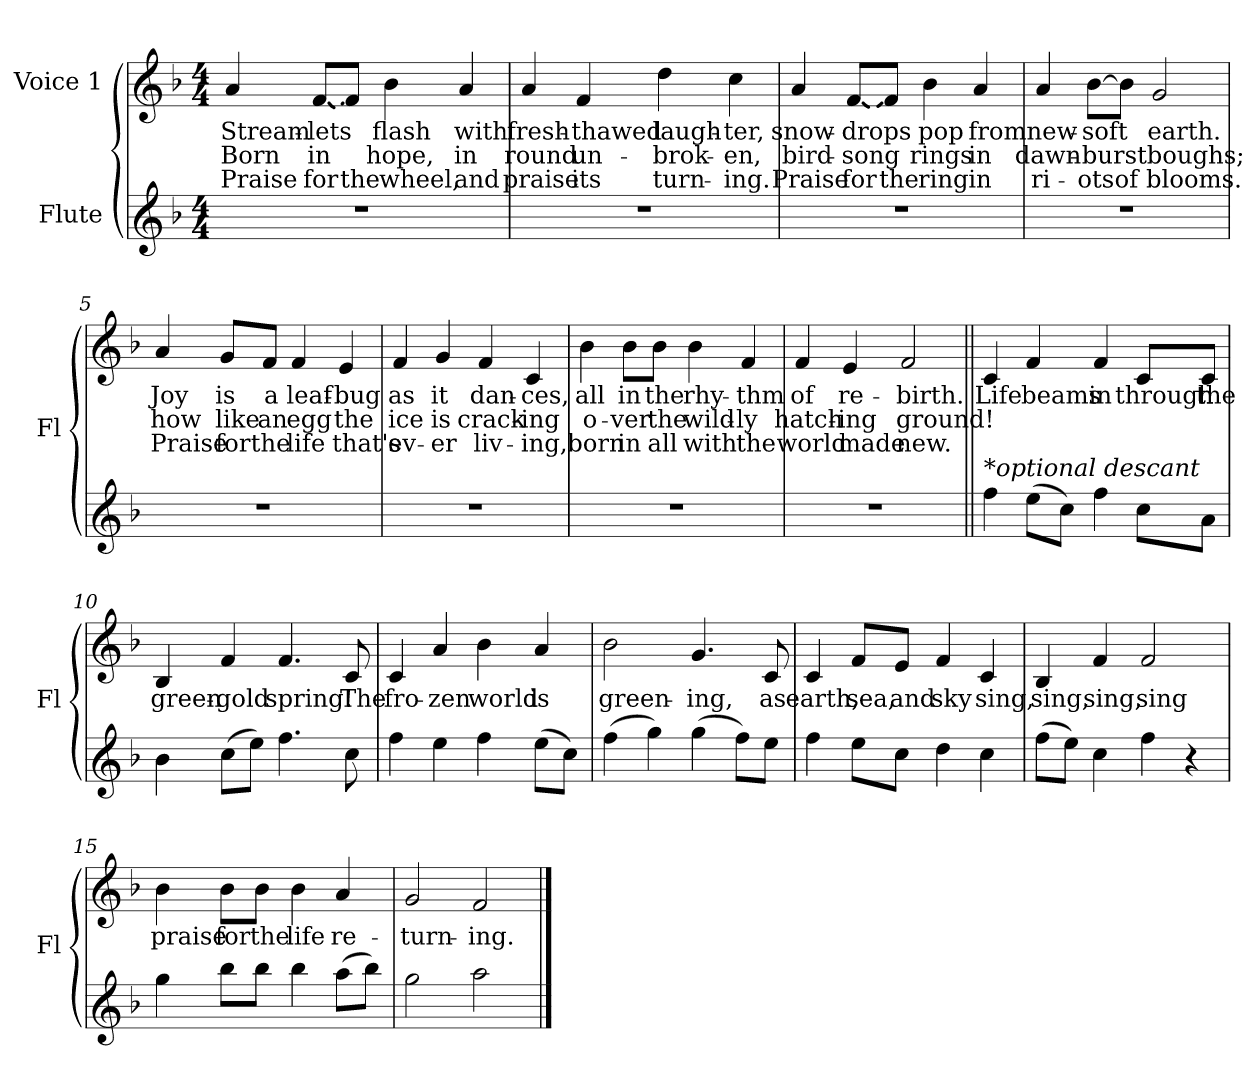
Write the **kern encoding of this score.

**kern	**kern	**text	**text	**text
*part2	*part1	*part1	*part1	*part1
*staff2	*staff1	*staff1	*staff1	*staff1
*I"Flute	*I"Voice 1	*	*	*
*I'Fl	*	*	*	*
*stria5	*	*	*	*
*clefG2	*clefG2	*	*	*
*k[b-]	*k[b-]	*	*	*
*M4/4	*M4/4	*	*	*
=1	=1	=1	=1	=1
!	!	!LO:LY:b	!LO:LY:b	!LO:LY:b
1r	4a/	Stream-	Born	Praise
!	!LO:T:dash	!LO:LY:b	!LO:LY:b	!LO:LY:b
.	[8f/L	-lets	in	for
!	!	!	!	!LO:LY:b
.	8f/J]	.	.	the
!	!	!LO:LY:b	!LO:LY:b	!LO:LY:b
.	4b-\	flash	hope,	wheel,
!	!	!LO:LY:b	!LO:LY:b	!LO:LY:b
.	4a/	with	in	and
=2	=2	=2	=2	=2
!	!	!LO:LY:b	!LO:LY:b	!LO:LY:b
1r	4a/	fresh-	round	praise
!	!	!LO:LY:b	!LO:LY:b	!LO:LY:b
.	4f/	-thawed	un-	its
!	!	!LO:LY:b	!LO:LY:b	!LO:LY:b
.	4dd\	laugh-	-brok-	turn-
!	!	!LO:LY:b	!LO:LY:b	!LO:LY:b
.	4cc\	-ter,	-en,	-ing.
!!LO:LB:g=z
=3	=3	=3	=3	=3
!	!	!LO:LY:b	!LO:LY:b	!LO:LY:b
1r	4a/	snow-	bird-	Praise
!	!LO:T:dash	!LO:LY:b	!LO:LY:b	!LO:LY:b
.	[8f/L	-drops	-song	for
!	!	!	!	!LO:LY:b
.	8f/J]	.	.	the
!	!	!LO:LY:b	!LO:LY:b	!LO:LY:b
.	4b-\	pop	rings	ring
!	!	!LO:LY:b	!LO:LY:b	!LO:LY:b
.	4a/	from	in	in
=4	=4	=4	=4	=4
!	!	!LO:LY:b	!LO:LY:b	!LO:LY:b
1r	4a/	new-	dawn-	ri-
!	!	!LO:LY:b	!LO:LY:b	!LO:LY:b
.	[8b-\L	-soft	-burst	-ots
!	!	!	!	!LO:LY:b
.	8b-\J]	.	.	of
!	!	!LO:LY:b	!LO:LY:b	!LO:LY:b
.	2g/	earth.	boughs;	blooms.
=5	=5	=5	=5	=5
!	!	!LO:LY:b	!LO:LY:b	!LO:LY:b
1r	4a/	Joy	how	Praise
!	!	!LO:LY:b	!LO:LY:b	!LO:LY:b
.	8g/L	is	like	for
!	!	!LO:LY:b	!LO:LY:b	!LO:LY:b
.	8f/J	a	an	the
!	!	!LO:LY:b	!LO:LY:b	!LO:LY:b
.	4f/	leaf-	egg	life
!	!	!LO:LY:b	!LO:LY:b	!LO:LY:b
.	4e/	-bug	the	that's
!!LO:LB:g=z
=6	=6	=6	=6	=6
!	!	!LO:LY:b	!LO:LY:b	!LO:LY:b
1r	4f/	as	ice	ev-
!	!	!LO:LY:b	!LO:LY:b	!LO:LY:b
.	4g/	it	is	-er
!	!	!LO:LY:b	!LO:LY:b	!LO:LY:b
.	4f/	dan-	crack-	liv-
!	!	!LO:LY:b	!LO:LY:b	!LO:LY:b
.	4c/	-ces,	-ing	-ing,
=7	=7	=7	=7	=7
!	!	!LO:LY:b	!LO:LY:b	!LO:LY:b
1r	4b-\	all	o-	born
!	!	!LO:LY:b	!LO:LY:b	!LO:LY:b
.	8b-\L	in	-ver	in
!	!	!LO:LY:b	!LO:LY:b	!LO:LY:b
.	8b-\J	the	the	all
!	!	!LO:LY:b	!LO:LY:b	!LO:LY:b
.	4b-\	rhy-	wild-	with
!	!	!LO:LY:b	!LO:LY:b	!LO:LY:b
.	4f/	-thm	-ly	the
=8	=8	=8	=8	=8
!	!	!LO:LY:b	!LO:LY:b	!LO:LY:b
1r	4f/	of	hatch-	world
!	!	!LO:LY:b	!LO:LY:b	!LO:LY:b
.	4e/	re-	-ing	made
!	!	!LO:LY:b	!LO:LY:b	!LO:LY:b
.	2f/	-birth.	ground!	new.
!!LO:LB:g=z
=9||	=9||	=9||	=9||	=9||
!LO:TX:a:i:t=*optional descant	!	!	!	!
!	!	!LO:LY:b	!	!
4ff\	4c/	Life	.	.
!	!	!LO:LY:b	!	!
(8ee\L	4f/	beams	.	.
8cc\J)	.	.	.	.
!	!	!LO:LY:b	!	!
4ff\	4f/	in	.	.
!	!	!LO:LY:b	!	!
8cc\L	8c/L	through	.	.
!	!	!LO:LY:b	!	!
8a\J	8c/J	the	.	.
=10	=10	=10	=10	=10
!	!	!LO:LY:b	!	!
4b-\	4B-/	green-	.	.
!	!	!LO:LY:b	!	!
(8cc\L	4f/	-gold	.	.
8ee\J)	.	.	.	.
!	!	!LO:LY:b	!	!
4.ff\	4.f/	spring!	.	.
!	!	!LO:LY:b	!	!
8cc\	8c/	The	.	.
=11	=11	=11	=11	=11
!	!	!LO:LY:b	!	!
4ff\	4c/	fro-	.	.
!	!	!LO:LY:b	!	!
4ee\	4a/	-zen	.	.
!	!	!LO:LY:b	!	!
4ff\	4b-\	world	.	.
!	!	!LO:LY:b	!	!
(8ee\L	4a/	is	.	.
8cc\J)	.	.	.	.
=12	=12	=12	=12	=12
!	!	!LO:LY:b	!	!
(4ff\	2b-\	green-	.	.
4gg\)	.	.	.	.
!	!	!LO:LY:b	!	!
(4gg\	4.g/	-ing,	.	.
8ff\L)	.	.	.	.
!	!	!LO:LY:b	!	!
8ee\J	8c/	as	.	.
!!LO:LB:g=z
=13	=13	=13	=13	=13
!	!	!LO:LY:b	!	!
4ff\	4c/	earth,	.	.
!	!	!LO:LY:b	!	!
8ee\L	8f/L	sea,	.	.
!	!	!LO:LY:b	!	!
8cc\J	8e/J	and	.	.
!	!	!LO:LY:b	!	!
4dd\	4f/	sky	.	.
!	!	!LO:LY:b	!	!
4cc\	4c/	sing,	.	.
=14	=14	=14	=14	=14
!	!	!LO:LY:b	!	!
(8ff\L	4B-/	sing,	.	.
8ee\J)	.	.	.	.
!	!	!LO:LY:b	!	!
4cc\	4f/	sing,	.	.
!	!	!LO:LY:b	!	!
4ff\	2f/	sing	.	.
4r	.	.	.	.
=15	=15	=15	=15	=15
!	!	!LO:LY:b	!	!
4gg\	4b-\	praise	.	.
!	!	!LO:LY:b	!	!
8bb-\L	8b-\L	for	.	.
!	!	!LO:LY:b	!	!
8bb-\J	8b-\J	the	.	.
!	!	!LO:LY:b	!	!
4bb-\	4b-\	life	.	.
!	!	!LO:LY:b	!	!
(8aa\L	4a/	re-	.	.
8bb-\J)	.	.	.	.
=16	=16	=16	=16	=16
!	!	!LO:LY:b	!	!
2gg\	2g/	-turn-	.	.
!	!	!LO:LY:b	!	!
2aa\	2f/	-ing.	.	.
==	==	==	==	==
*-	*-	*-	*-	*-
